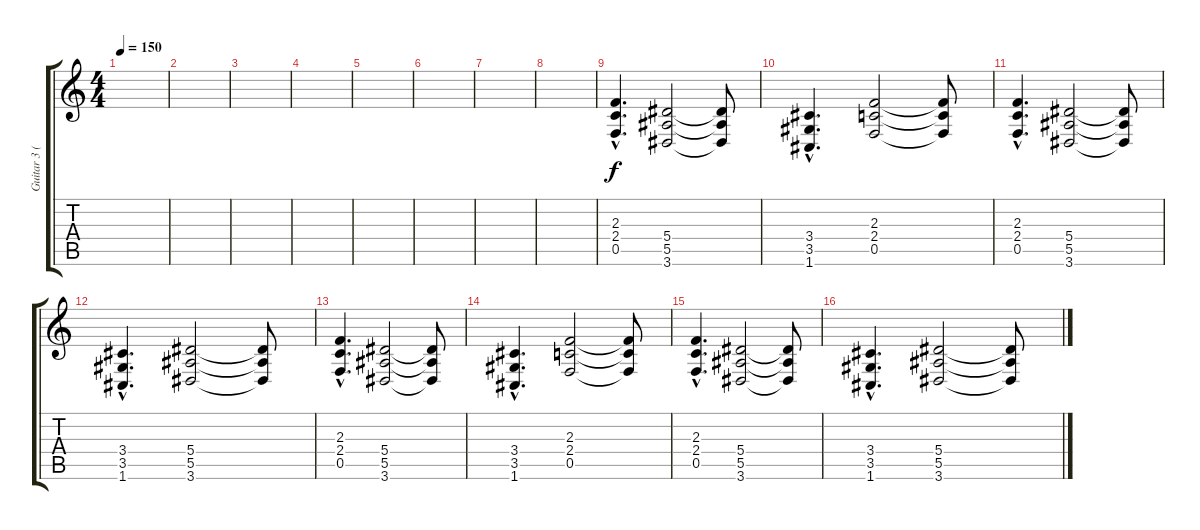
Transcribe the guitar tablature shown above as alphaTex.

\track ("Guitar 3 (Rhytm)" "Guitar 3 (") {instrument distortionguitar}
\staff {score tabs}
\tuning (C4 G3 Eb3 Bb2 F2 C2) {hide}
\ts (4 4)
\tempo 150
\clef g2
\ks c
|
|
|
|
|
|
|
|
(2.3{hac} 2.4{hac} 0.5{hac}).4{d} (5.4 5.5 3.6).2 (5.4{t} 5.5{t} 3.6{t}).8 |
(3.4{hac} 3.5{hac} 1.6{hac}).4{d} (2.3 2.4 0.5).2 (2.3{t} 2.4{t} 0.5{t}).8 |
(2.3{hac} 2.4{hac} 0.5{hac}).4{d} (5.4 5.5 3.6).2 (5.4{t} 5.5{t} 3.6{t}).8 |
(3.4{hac} 3.5{hac} 1.6{hac}).4{d} (5.4 5.5 3.6).2 (5.4{t} 5.5{t} 3.6{t}).8 |
(2.3{hac} 2.4{hac} 0.5{hac}).4{d} (5.4 5.5 3.6).2 (5.4{t} 5.5{t} 3.6{t}).8 |
(3.4{hac} 3.5{hac} 1.6{hac}).4{d} (2.3 2.4 0.5).2 (2.3{t} 2.4{t} 0.5{t}).8 |
(2.3{hac} 2.4{hac} 0.5{hac}).4{d} (5.4 5.5 3.6).2 (5.4{t} 5.5{t} 3.6{t}).8 |
(3.4{hac} 3.5{hac} 1.6{hac}).4{d} (5.4 5.5 3.6).2 (5.4{t} 5.5{t} 3.6{t}).8
